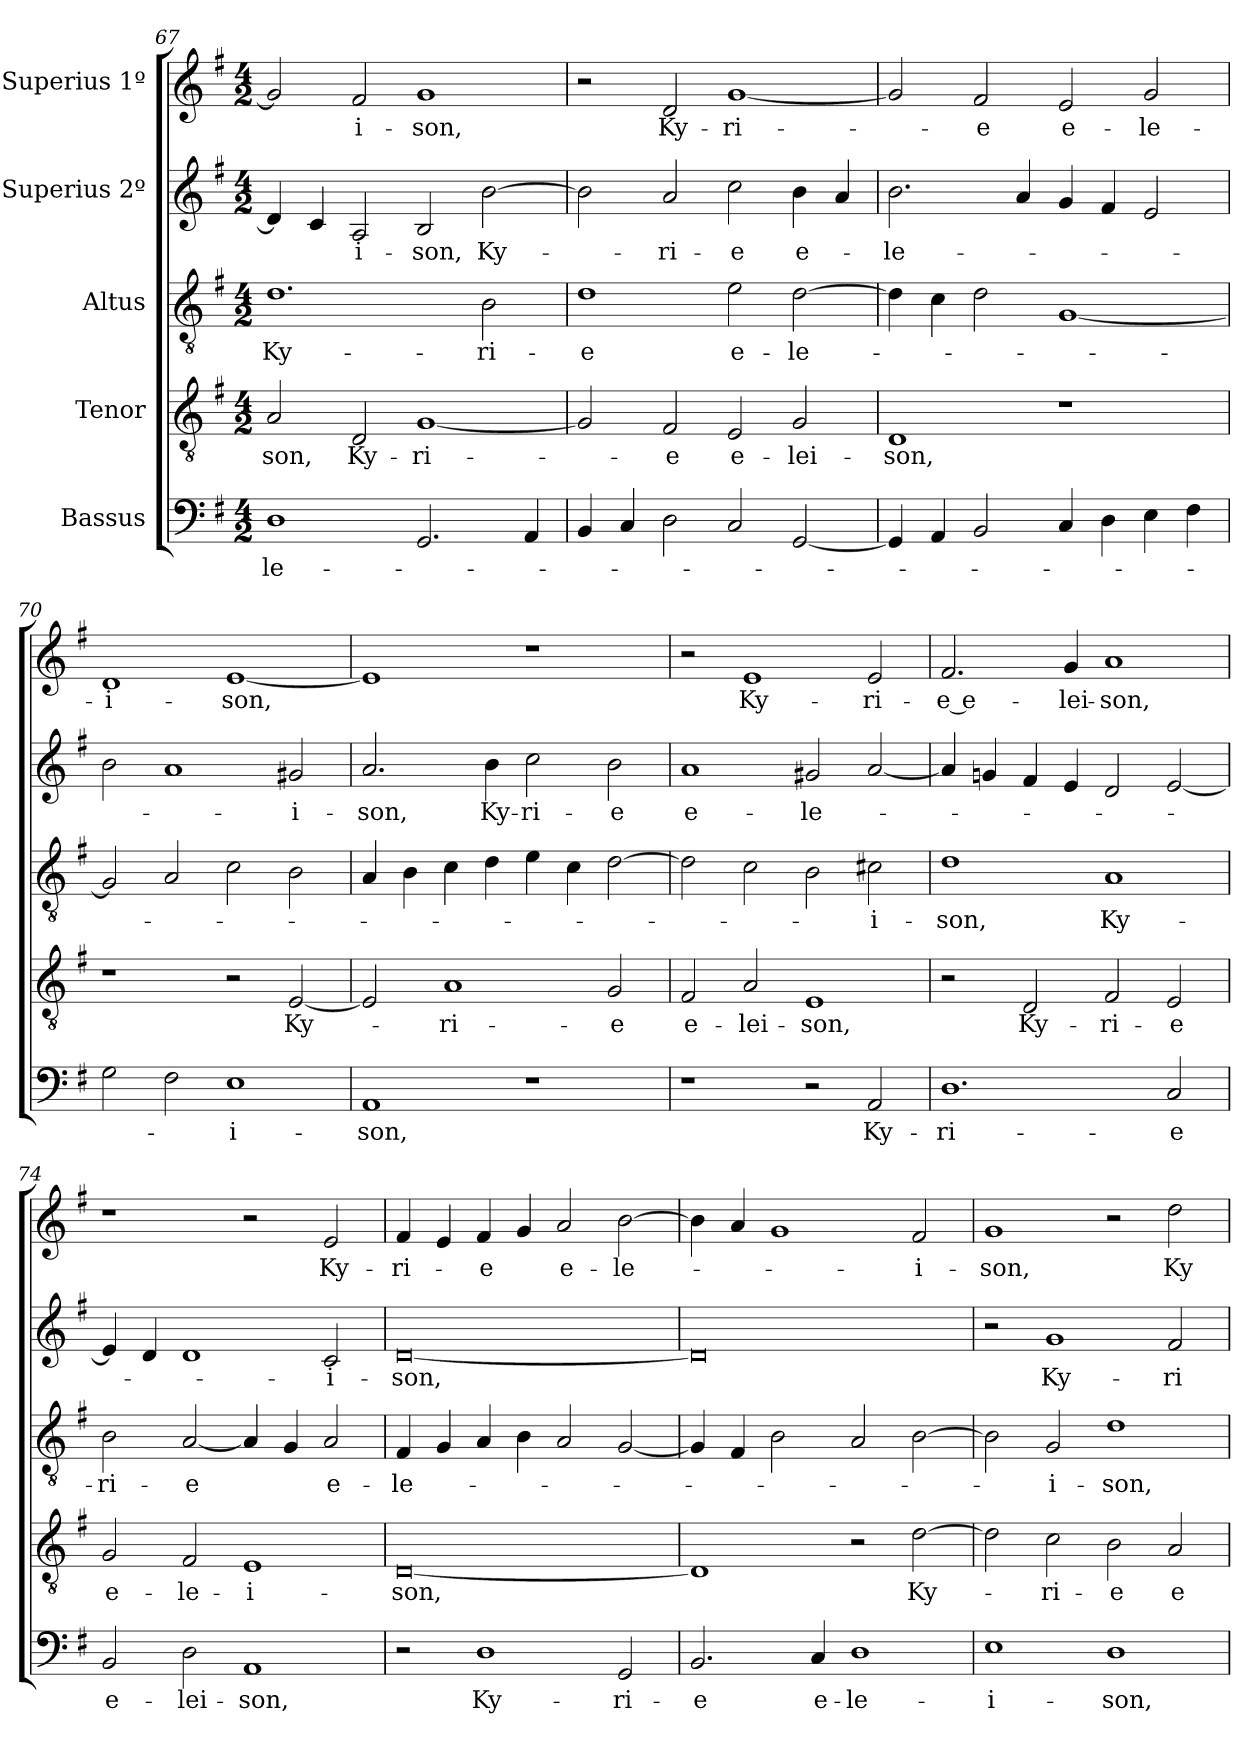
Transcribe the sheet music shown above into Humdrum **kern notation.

**kern	**text	**kern	**text	**kern	**text	**kern	**text	**kern	**text
*part5	*part5	*part4	*part4	*part3	*part3	*part2	*part2	*part1	*part1
*staff5	*staff5	*staff4	*staff4	*staff3	*staff3	*staff2	*staff2	*staff1	*staff1
*I"Bassus	*	*I"Tenor	*	*I"Altus	*	*I"Superius 2º	*	*I"Superius 1º	*
*clefF4	*	*clefGv2	*	*clefGv2	*	*clefG2	*	*clefG2	*
*k[f#]	*	*k[f#]	*	*k[f#]	*	*k[f#]	*	*k[f#]	*
*M4/2	*	*M4/2	*	*M4/2	*	*M4/2	*	*M4/2	*
=67	=67	=67	=67	=67	=67	=67	=67	=67	=67
1D\	-le-	2A/	-son,	1.d\	Ky-	4d/]	.	2g/]	.
.	.	.	.	.	.	4c/	.	.	.
.	.	2D/	Ky-	.	.	2A/	-i-	2f#/	-i-
2.GG/	.	[1G/	-ri-	.	.	2B/	-son,	1g/	-son,
.	.	.	.	2B\	-ri-	[2b\	Ky-	.	.
4AA/	.	.	.	.	.	.	.	.	.
=68	=68	=68	=68	=68	=68	=68	=68	=68	=68
4BB/	.	2G/]	.	1d\	-e	2b\]	.	2r	.
4C/	.	.	.	.	.	.	.	.	.
2D\	.	2F#/	-e	.	.	2a/	-ri-	2d/	Ky-
2C/	.	2E/	e-	2e\	e-	2cc\	-e	[1g/	-ri-
[2GG/	.	2G/	-lei-	[2d\	-le-	4b\	e-	.	.
.	.	.	.	.	.	4a/	.	.	.
=69	=69	=69	=69	=69	=69	=69	=69	=69	=69
4GG/]	.	1D/	-son,	4d\]	.	2.b\	-le-	2g/]	.
4AA/	.	.	.	4c\	.	.	.	.	.
2BB/	.	.	.	2d\	.	.	.	2f#/	-e
.	.	.	.	.	.	4a/	.	.	.
4C/	.	1r	.	[1G/	.	4g/	.	2e/	e-
4D\	.	.	.	.	.	4f#/	.	.	.
4E\	.	.	.	.	.	2e/	.	2g/	-le-
4F#\	.	.	.	.	.	.	.	.	.
=70	=70	=70	=70	=70	=70	=70	=70	=70	=70
2G\	.	1r	.	2G/]	.	2b\	.	1d/	-i-
2F#\	.	.	.	2A/	.	1a/	.	.	.
1E\	-i-	2r	.	2c\	.	.	.	[1e/	-son,
.	.	[2E/	Ky-	2B\	.	2g#X/	-i-	.	.
=71	=71	=71	=71	=71	=71	=71	=71	=71	=71
1AA/	-son,	2E/]	.	4A/	.	2.a/	-son,	1e/]	.
.	.	.	.	4B\	.	.	.	.	.
.	.	1A/	-ri-	4c\	.	.	.	.	.
.	.	.	.	4d\	.	4b\	Ky-	.	.
1r	.	.	.	4e\	.	2cc\	-ri-	1r	.
.	.	.	.	4c\	.	.	.	.	.
.	.	2G/	-e	[2d\	.	2b\	-e	.	.
=72	=72	=72	=72	=72	=72	=72	=72	=72	=72
1r	.	2F#/	e-	2d\]	.	1a/	e-	2r	.
.	.	2A/	-lei-	2c\	.	.	.	1e/	Ky-
2r	.	1E/	-son,	2B\	.	2g#X/	-le-	.	.
2AA/	Ky-	.	.	2c#X\	-i-	[2a/	.	2e/	-ri-
=73	=73	=73	=73	=73	=73	=73	=73	=73	=73
1.D\	-ri-	2r	.	1d\	-son,	4a/]	.	2.f#/	-e e-
.	.	.	.	.	.	4gn/	.	.	.
.	.	2D/	Ky-	.	.	4f#/	.	.	.
.	.	.	.	.	.	4e/	.	4g/	-lei-
.	.	2F#/	-ri-	1A/	Ky-	2d/	.	1a/	-son,
2C/	-e	2E/	-e	.	.	[2e/	.	.	.
=74	=74	=74	=74	=74	=74	=74	=74	=74	=74
2BB/	e-	2G/	e-	2B\	-ri-	4e/]	.	1r	.
.	.	.	.	.	.	4d/	.	.	.
2D\	-lei-	2F#/	-le-	[2A/	-e	1d/	.	.	.
1AA/	-son,	1E/	-i-	4A/]	.	.	.	2r	.
.	.	.	.	4G/	.	.	.	.	.
.	.	.	.	2A/	e-	2c/	-i-	2e/	Ky-
=75	=75	=75	=75	=75	=75	=75	=75	=75	=75
2r	.	[0D/	-son,	4F#/	-le-	[0d/	-son,	4f#/	-ri-
.	.	.	.	4G/	.	.	.	4e/	.
1D\	Ky-	.	.	4A/	.	.	.	4f#/	-e
.	.	.	.	4B\	.	.	.	4g/	.
.	.	.	.	2A/	.	.	.	2a/	e-
2GG/	-ri-	.	.	[2G/	.	.	.	[2b\	-le-
=76	=76	=76	=76	=76	=76	=76	=76	=76	=76
2.BB/	-e	1D/]	.	4G/]	.	0d/]	.	4b\]	.
.	.	.	.	4F#/	.	.	.	4a/	.
.	.	.	.	2B\	.	.	.	1g/	.
4C/	e-	.	.	.	.	.	.	.	.
1D\	-le-	2r	.	2A/	.	.	.	.	.
.	.	[2d\	Ky-	[2B\	.	.	.	2f#/	-i-
=77	=77	=77	=77	=77	=77	=77	=77	=77	=77
1E\	-i-	2d\]	.	2B\]	.	2r	.	1g/	-son,
.	.	2c\	-ri-	2G/	-i-	1g/	Ky-	.	.
1D\	-son,	2B\	-e	1d\	-son,	.	.	2r	.
.	.	2A/	e-	.	.	2f#/	-ri-	2dd\	Ky-
=	=	=	=	=	=	=	=	=	=
*-	*-	*-	*-	*-	*-	*-	*-	*-	*-
